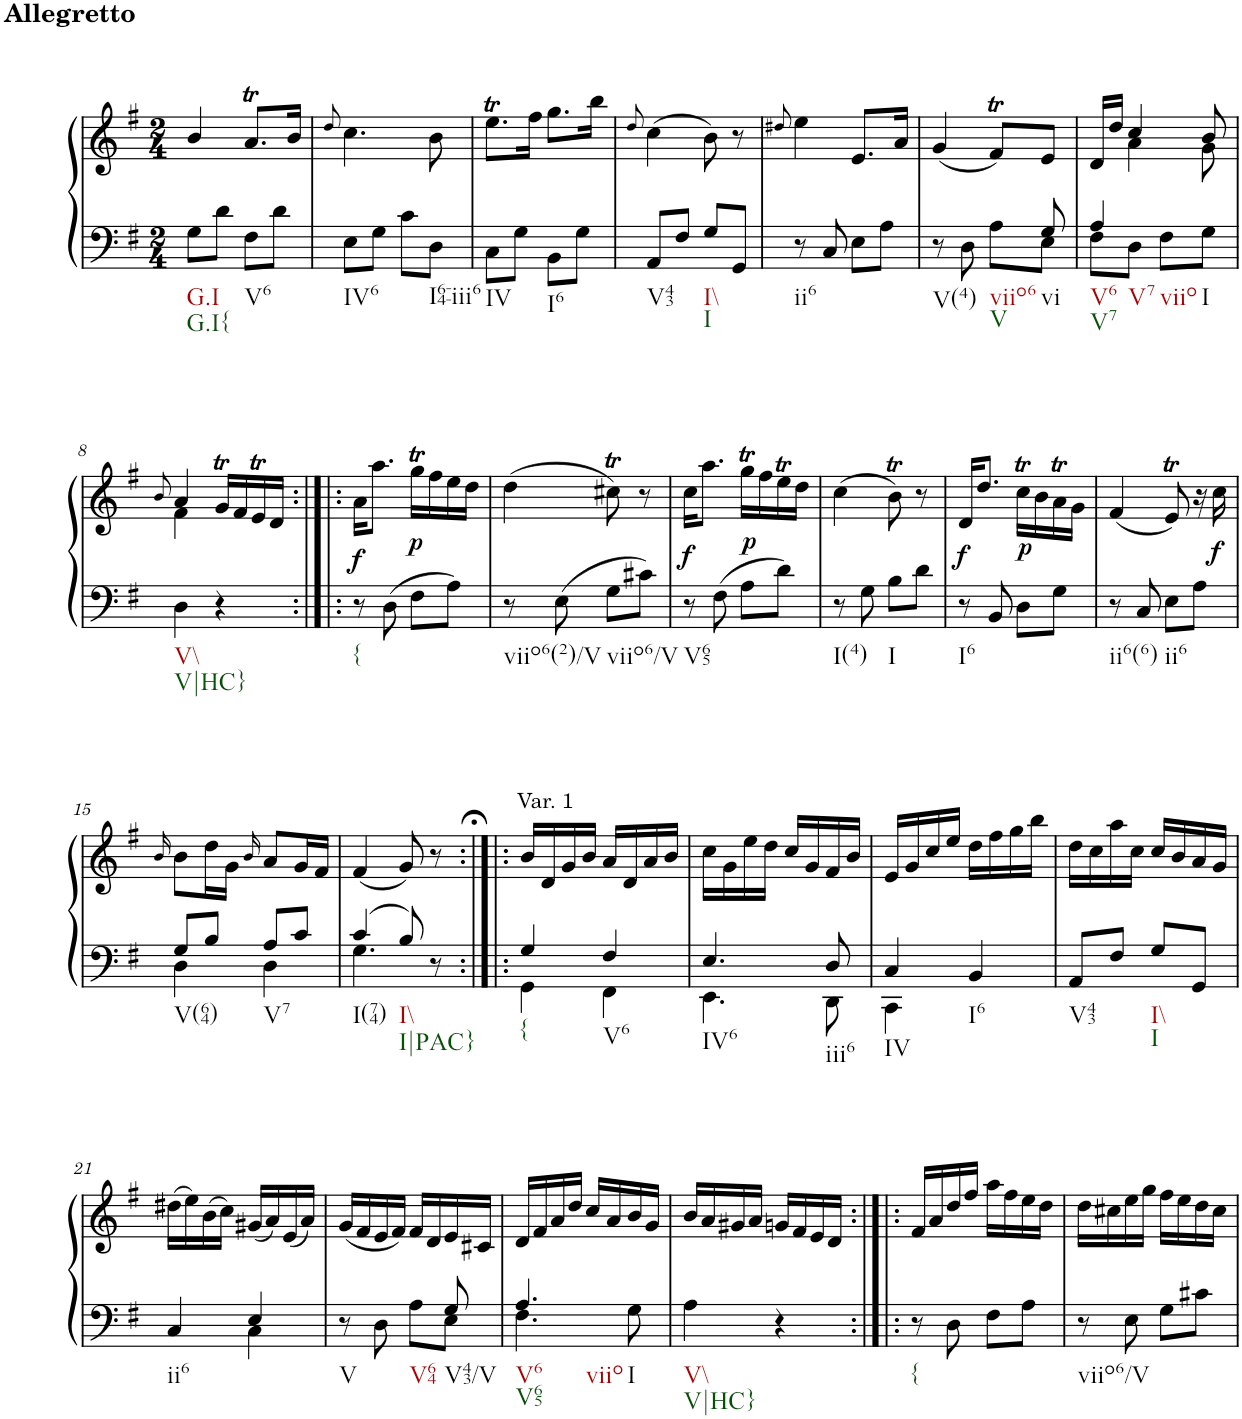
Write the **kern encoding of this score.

**kern	**kern	**dynam
*part1	*part1	*part1
*staff2	*staff1	*staff1/2
*I"Piano	*	*
*I'Pno.	*	*
*clefF4	*clefG2	*
*k[f#]	*k[f#]	*
*M2/4	*M2/4	*
=1	=1	=1
!	!LO:TX:a:B:t=Allegretto	!
!LO:TX:b:t=G.I	!	!
!LO:TX:b:t=G.I{	!	!
8G\L	4b/	.
8d\J	.	.
!LO:TX:b:t=V6	!	!
8F#\L	8.aT/L	.
8d\J	.	.
.	16b/Jk	.
=2	=2	=2
.	8qdd/	.
!LO:TX:b:t=IV6	!	!
8E\L	4.cc\	.
8G\J	.	.
8c\L	.	.
!LO:TX:b:t=I64-iii6	!	!
8D\J	8b\	.
=3	=3	=3
!LO:TX:b:t=IV	!	!
8C\L	8.eeT\L	.
8G\J	.	.
.	16ff#\Jk	.
!LO:TX:b:t=I6	!	!
8BB\L	8.gg\L	.
8G\J	.	.
.	16bb\Jk	.
=4	=4	=4
.	8qdd/	.
!LO:TX:b:t=V43	!	!
8AA/L	(4cc\	.
8F#/J	.	.
!LO:TX:b:t=I\\	!	!
!LO:TX:b:t=I	!	!
8G/L	8b\)	.
8GG/J	8r	.
=5	=5	=5
.	8qdd#X/	.
!LO:TX:b:t=ii6	!	!
8r	4ee\	.
8C/	.	.
8E\L	8.e/L	.
8A\J	.	.
.	16a/Jk	.
=6	=6	=6
*^	*	*
!LO:TX:b:t=V(4)	!	!	!
8r	4.ryy	(4g/	.
8D\	.	.	.
!LO:TX:b:t=viio6	!	!	!
!LO:TX:b:t=V	!	!	!
8A\L	.	8f#t/L)	.
!LO:TX:b:t=vi	!	!	!
8E\J	8G/	8e/J	.
=7	=7	=7	=7
*	*	*^	*
!LO:TX:b:t=V6	!	!	!	!
!LO:TX:b:t=V7	!	!	!	!
8F#\L	4A/	16d/LL	8ryy	.
.	.	16dd/JJ	.	.
!LO:TX:b:t=V7	!	!	!	!
8D\J	.	4cc/	4a\	.
!LO:TX:b:t=viio	!	!	!	!
8F#\L	4ryy	.	.	.
!LO:TX:b:t=I	!	!	!	!
8G\J	.	8b/	8g\	.
*v	*v	*	*	*
!!LO:LB:g=z	!!
=8	=8	=8	=8
.	8qb/	.	.
!LO:TX:b:t=V\\	!	!	!
!LO:TX:b:t=V|HC}	!	!	!
4D\	4a/	4f#\	.
4r	16gT/LL	4ryy	.
.	16f#/	.	.
.	16eT/	.	.
.	16d/JJ	.	.
*	*v	*v	*
=9:|!|:	=9:|!|:	=9:|!|:
!LO:TX:b:t={	!	!
!	!	!LO:DY:b
8r	16a\KL	f
.	8.aa\J	.
8D\	.	.
!	!	!LO:DY:b
8F#\L	16ggT\LL	p
.	16ff#\	.
8A\J	16ee\	.
.	16dd\JJ	.
=10	=10	=10
!LO:TX:b:t=viio6(2)/V	!	!
8r	(4dd\	.
8E\	.	.
!LO:TX:b:t=viio6/V	!	!
8G\L	8cc#Xt\)	.
8c#X\J	8r	.
=11	=11	=11
!LO:TX:b:t=V65	!	!
!	!	!LO:DY:b
8r	16cc\KL	f
.	8.aa\J	.
8F#\	.	.
!	!	!LO:DY:b
8A\L	16ggT\LL	p
.	16ff#\	.
8d\J	16eeT\	.
.	16dd\JJ	.
=12	=12	=12
!LO:TX:b:t=I(4)	!	!
8r	(4cc\	.
8G\	.	.
!LO:TX:b:t=I	!	!
8B\L	8bt\)	.
8d\J	8r	.
=13	=13	=13
!LO:TX:b:t=I6	!	!
!	!	!LO:DY:b
8r	16d/KL	f
.	8.dd/J	.
8BB/	.	.
!	!	!LO:DY:b
8D\L	16ccT\LL	p
.	16b\	.
8G\J	16aT\	.
.	16g\JJ	.
=14	=14	=14
!LO:TX:b:t=ii6(6)	!	!
8r	(4f#/	.
8C/	.	.
!LO:TX:b:t=ii6	!	!
8E\L	8eT/)	.
8A\J	16r	.
!	!	!LO:DY:b
.	16cc\	f
!!LO:LB:g=z
=15	=15	=15
.	16qb/	.
*^	*	*
!LO:TX:b:t=V(64)	!	!	!
8G/L	4D\	8b\L	.
8B/J	.	16dd\L	.
.	.	16g\JJ	.
.	.	16qb/	.
!LO:TX:b:t=V7	!	!	!
8A/L	4D\	8a/L	.
8c/J	.	16g/L	.
.	.	16f#/JJ	.
=16	=16	=16	=16
!LO:TX:b:t=I(74)	!	!	!
4c/	4.G\	(4f#/	.
!LO:TX:b:t=I\\	!	!	!
!LO:TX:b:t=I|PAC}	!	!	!
8B/	.	8g/)	.
8r	8ryy	8r	.
=17:|!|:	=17:|!|:	=17:|!|:	=17:|!|:
!	!	!LO:TX:a:t=Var. 1	!
!LO:TX:b:t=V6	!	!	!
4G/	4GG\	16b/LL	.
.	.	16d/	.
.	.	16g/	.
.	.	16b/JJ	.
!LO:TX:b:t={	!	!	!
4F#/	4FF#\	16a/LL	.
.	.	16d/	.
.	.	16a/	.
.	.	16b/JJ	.
=18	=18	=18	=18
!LO:TX:b:t=IV6	!	!	!
4.E/	4.EE\	16cc\LL	.
.	.	16g\	.
.	.	16ee\	.
.	.	16dd\JJ	.
.	.	16cc/LL	.
.	.	16g/	.
!LO:TX:b:t=iii6	!	!	!
8D/	8DD\	16f#/	.
.	.	16b/JJ	.
=19	=19	=19	=19
!LO:TX:b:t=IV	!	!	!
4C/	4CC\	16e/LL	.
.	.	16g/	.
.	.	16cc/	.
.	.	16ee/JJ	.
!LO:TX:b:t=I6	!	!	!
4BB/	4ryy	16dd\LL	.
.	.	16ff#\	.
.	.	16gg\	.
.	.	16bb\JJ	.
*v	*v	*	*
=20	=20	=20
!LO:TX:b:t=V43	!	!
8AA/L	16dd\LL	.
.	16cc\	.
8F#/J	16aa\	.
.	16cc\JJ	.
!LO:TX:b:t=I\\	!	!
!LO:TX:b:t=I	!	!
8G/L	16cc/LL	.
.	16b/	.
8GG/J	16a/	.
.	16g/JJ	.
!!LO:LB:g=z
=21	=21	=21
*^	*	*
!LO:TX:b:t=ii6	!	!	!
4C/	4ryy	(16dd#X\LL	.
.	.	16ee\)	.
.	.	(16b\	.
.	.	16cc\JJ)	.
4C\	4E/	(16g#X/LL	.
.	.	16a/)	.
.	.	(16e/	.
.	.	16a/JJ)	.
=22	=22	=22	=22
!LO:TX:b:t=V	!	!	!
8r	4.ryy	(16g/LL	.
.	.	16f#/	.
8D\	.	16e/	.
.	.	16f#/JJ)	.
!LO:TX:b:t=V64	!	!	!
8A\L	.	16f#/LL	.
.	.	16d/	.
!LO:TX:b:t=V43/V	!	!	!
8E\J	8G/	16e/	.
.	.	16c#X/JJ	.
=23	=23	=23	=23
!LO:TX:b:t=V6	!	!	!
!LO:TX:b:t=V65	!	!	!
!LO:TX:b:t=viio	!	!	!
4.A/	4.F#\	16d/LL	.
.	.	16f#/	.
.	.	16a/	.
.	.	16dd/JJ	.
.	.	16cc/LL	.
.	.	16a/	.
!LO:TX:b:t=I	!	!	!
8G\	8ryy	16b/	.
.	.	16g/JJ	.
*v	*v	*	*
=24	=24	=24
!LO:TX:b:t=V\\	!	!
!LO:TX:b:t=V|HC}	!	!
4A\	16b/LL	.
.	16a/	.
.	16g#X/	.
.	16a/JJ	.
4r	16gn/LL	.
.	16f#/	.
.	16e/	.
.	16d/JJ	.
=25:|!|:	=25:|!|:	=25:|!|:
!LO:TX:b:t={	!	!
8r	16f#/LL	.
.	16a/	.
8D\	16dd/	.
.	16ff#/JJ	.
8F#\L	16aa\LL	.
.	16ff#\	.
8A\J	16ee\	.
.	16dd\JJ	.
=26	=26	=26
!LO:TX:b:t=viio6/V	!	!
8r	16dd\LL	.
.	16cc#X\	.
8E\	16ee\	.
.	16gg\JJ	.
8G\L	16ff#\LL	.
.	16ee\	.
8c#X\J	16dd\	.
.	16cc#\JJ	.
=	=	=
*-	*-	*-
